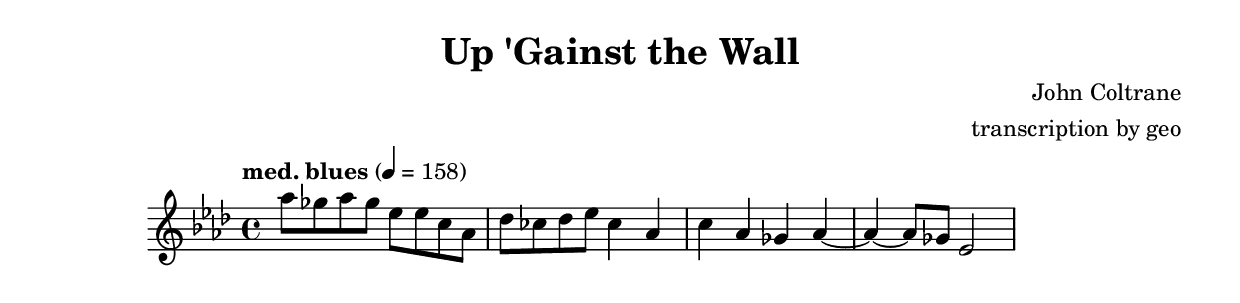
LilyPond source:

\version "2.18.2"

\header {
        % The following fields are centered
        % dedication = "Dedication"
        title = "Up 'Gainst the Wall"
        %subtitle = "John Coltrane"
        % subsubtitle = "Subsubtitle"
        % The following fields are evenly spread on one line
        % the field "instrument" also appears on following pages
        % instrument = \markup \with-color #green "Instrument"
        % poet = "Poet"
        composer = "John Coltrane"
        % The following fields are placed at opposite ends of the same line
        % meter = "Meter"
        arranger = "transcription by geo"
        % The following fields are centered at the bottom
        % tagline = "Music engraving by LilyPond 2.18.2—www.lilypond.org" % tagline at bottom of last page
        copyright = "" % copyright goes at the bottom of the first page
}

\score {
\relative c'''{
         \clef treble
         \key aes \major
         \time 4/4
         \tempo "med. blues" 4 = 158

  aes8 ges8 aes8 ges8 ees8 ees8 c8   aes8 
  des8 ces8 des8 ees8 ces4 aes4 
  c4 aes4 ges4 aes~
  aes4~ aes8 ges8 ees2
}
}
